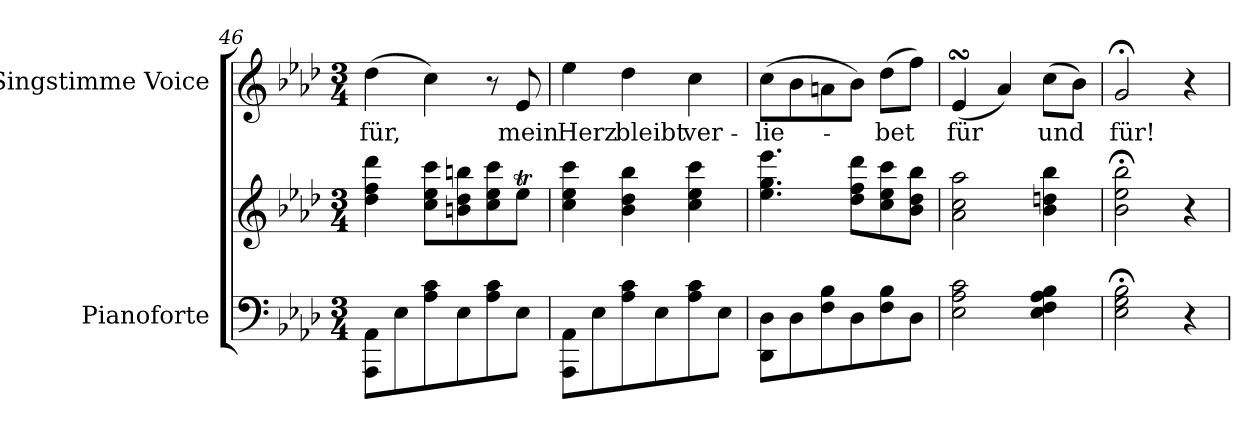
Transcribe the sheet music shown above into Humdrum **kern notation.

**kern	**kern	**kern	**text
*part2	*part2	*part1	*part1
*staff3	*staff2	*staff1	*staff1
*I"Pianoforte	*	*I"Singstimme Voice	*
*I'Pno	*	*	*
*clefF4	*clefG2	*clefG2	*
*k[b-e-a-d-]	*k[b-e-a-d-]	*k[b-e-a-d-]	*
*M3/4	*M3/4	*M3/4	*
=46	=46	=46	=46
8AAA-\ 8AA-\L	4dd-\ 4ff\ 4ddd-\	(4dd-\	für,
8E-\	.	.	.
8A-\ 8c\	8cc\ 8ee-\ 8ccc\L	4cc\)	.
8E-\	8bn\ 8dd-\ 8bbn\	.	.
8A-\ 8c\	8cc\ 8ee-\ 8ccc\	8r	.
8E-\J	8ee-T\J	8e-/	mein
=47	=47	=47	=47
8AAA-\ 8AA-\L	4cc\ 4ee-\ 4ccc\	4ee-\	Herz
8E-\	.	.	.
8A-\ 8c\	4b-\ 4dd-\ 4bb-\	4dd-\	bleibt
8E-\	.	.	.
8A-\ 8c\	4cc\ 4ee-\ 4ccc\	4cc\	ver-
8E-\J	.	.	.
=48	=48	=48	=48
8DD-\ 8D-\L	4.ee-\ 4.gg\ 4.eee-\	(8cc\L	-lie-
8D-\	.	8b-\	.
8F\ 8B-\	.	8an\	.
8D-\	8dd-\ 8ff\ 8ddd-\L	8b-\J)	.
8F\ 8B-\	8cc\ 8ee-\ 8ccc\	(8dd-\L	-bet
8D-\J	8b-\ 8dd-\ 8bb-\J	8ff\J)	.
=49	=49	=49	=49
2E-\ 2A-\ 2c\	2a-\ 2cc\ 2aa-\	(4e-sSSS/	für
.	.	4a-/)	.
4E-\ 4F\ 4A-\ 4B-\	4b-\ 4ddn\ 4bb-\	(8cc\L	und
.	.	8b-\J)	.
=50	=50	=50	=50
2E-\;< 2G\;< 2B-\;<	2b-\;< 2ee-\;< 2bb-\;<	2g;</	für!
4r	4r	4r	.
=	=	=	=
*-	*-	*-	*-
